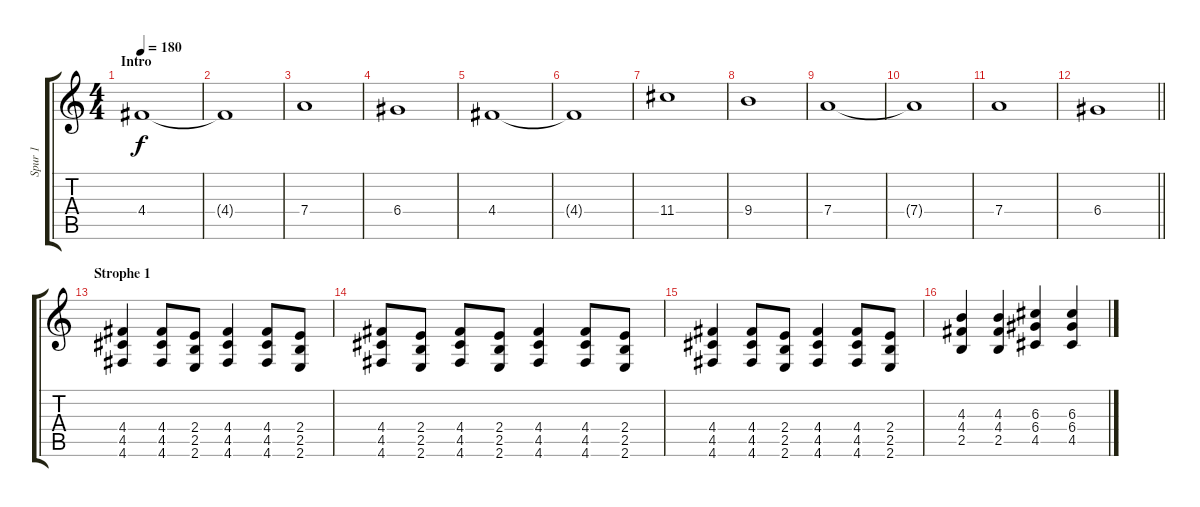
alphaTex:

\track ("Spur 1" "Spur 1") {instrument distortionguitar}
\staff {score tabs}
\tuning (E4 B3 G3 D3 A2 D2) {hide}
\ts (4 4)
\section ("" "Intro")
\tempo 180
\clef g2
\ks c
4.4.1{dy f instrument distortionguitar} |
4.4{t}.1 |
7.4.1 |
6.4.1 |
4.4.1 |
4.4{t}.1 |
11.4.1 |
9.4.1 |
7.4.1 |
7.4{t}.1 |
7.4.1 |
\barLineRight lightlight
6.4.1 |
\section ("" "Strophe 1")
(4.4 4.5 4.6).4 (4.4 4.5 4.6).8 (2.4 2.5 2.6).8 (4.4 4.5 4.6).4 (4.4 4.5 4.6).8 (2.4 2.5 2.6).8 |
(4.4 4.5 4.6).8 (2.4 2.5 2.6).8 (4.4 4.5 4.6).8 (2.4 2.5 2.6).8 (4.4 4.5 4.6).4 (4.4 4.5 4.6).8 (2.4 2.5 2.6).8 |
(4.4 4.5 4.6).4 (4.4 4.5 4.6).8 (2.4 2.5 2.6).8 (4.4 4.5 4.6).4 (4.4 4.5 4.6).8 (2.4 2.5 2.6).8 |
(4.3 4.4 2.5).4 (4.3 4.4 2.5).4 (6.3 6.4 4.5).4 (6.3 6.4 4.5).4
